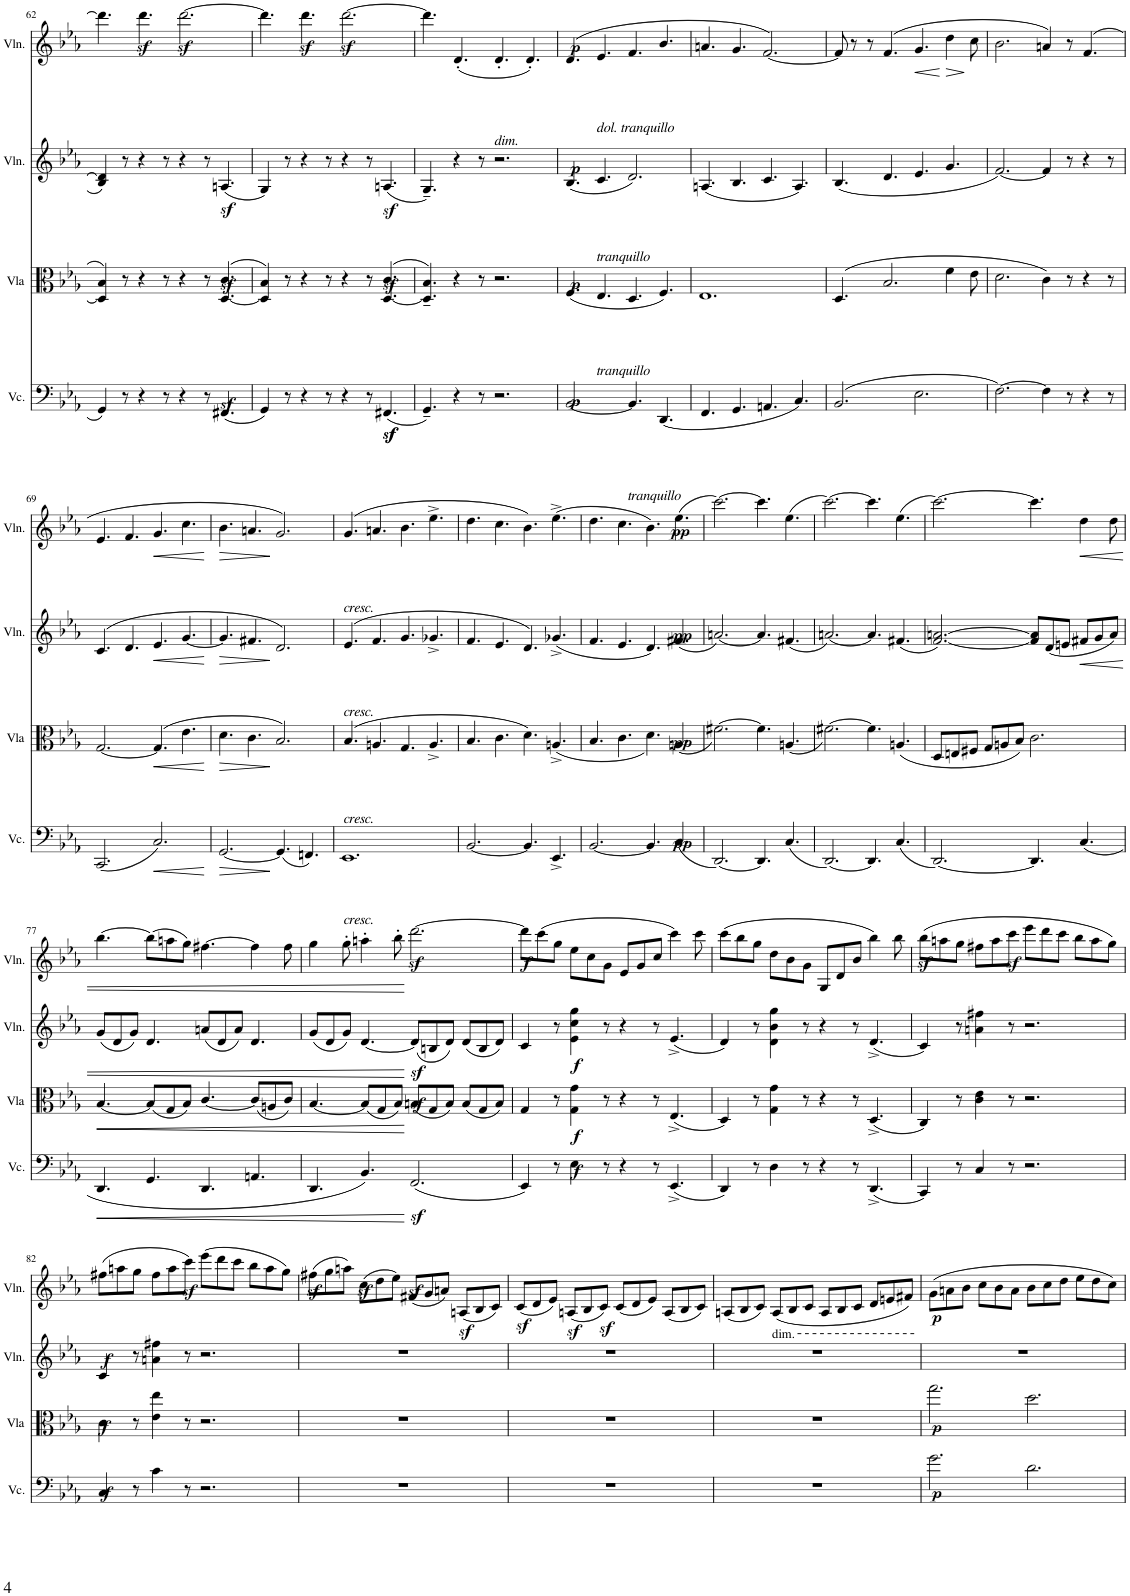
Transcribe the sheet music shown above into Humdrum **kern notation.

**kern	**dynam	**kern	**dynam	**kern	**dynam	**kern	**dynam
*part4	*part4	*part3	*part3	*part2	*part2	*part1	*part1
*staff4	*staff4	*staff3	*staff3	*staff2	*staff2	*staff1	*staff1
*I"Violoncello	*	*I"Viola	*	*I"Violin	*	*I"Violin	*
*I'Vc.	*	*I'Vla	*	*I'Vln.	*	*I'Vln.	*
!!LO:PB:g=z
*clefF4	*	*clefC3	*	*clefG2	*	*clefG2	*
*k[b-e-a-]	*	*k[b-e-a-]	*	*k[b-e-a-]	*	*k[b-e-a-]	*
*M12/8	*	*M12/8	*	*M12/8	*	*M12/8	*
=62	=62	=62	=62	=62	=62	=62	=62
4GG/	.	4D/] 4B-/	.	4B-/ 4d/]	.	4.ddd\]	.
8r	.	8r	.	8r	.	.	.
4r	.	4r	.	4r	.	4.dddz>\	.
8r	.	8r	.	8r	.	.	.
4r	.	4r	.	4r	.	[2.dddz>\	.
8r	.	8r	.	8r	.	.	.
(<4.FF#Xz>/	.	(>[4.D/z> 4.c/z>	.	(<4.Anz</	.	.	.
=63	=63	=63	=63	=63	=63	=63	=63
4GG/)	.	4D/] 4B-/)	.	4G/)	.	4.ddd\]	.
8r	.	8r	.	8r	.	.	.
4r	.	4r	.	4r	.	4.dddz>\	.
8r	.	8r	.	8r	.	.	.
4r	.	4r	.	4r	.	[2.dddz>\	.
8r	.	8r	.	8r	.	.	.
(<4.FF#Xz</	.	(>[4.D/z> 4.c/z>	.	(<4.Anz</	.	.	.
=64	=64	=64	=64	=64	=64	=64	=64
4.GG~/)	.	4.D/]~ 4.B-/~)	.	4.G~/)	.	4.ddd\]	.
4r	.	4r	.	4r	.	(<4.d'/	.
8r	.	8r	.	8r	.	.	.
!	!	!	!	!	!	!LO:TX:b:i:t=dim.	!
2.r	.	2.r	.	2.r	.	4.d'/	.
.	.	.	.	.	.	4.d'/)	.
=65	=65	=65	=65	=65	=65	=65	=65
!	!LO:DY:a	!	!LO:DY:a	!	!LO:DY:a	!	!LO:DY:a
[2.BB-/	p	(<4.F/	p	(<4.B-/	p	(>4.d/	p
!	!	!	!	!	!	!LO:TX:b:i:t=dol. tranquillo	!
!	!	!	!	!LO:TX:b:i:t=tranquillo	!	!	!
!	!	!LO:TX:b:i:t=tranquillo	!	!	!	!	!
.	.	4.E-/	.	4.c/	.	4.e-/	.
!LO:TX:b:i:t=tranquillo	!	!	!	!	!	!	!
4.BB-/]	.	4.D/	.	2.d/)	.	4.f/	.
(<4.DD/	.	4.F/)	.	.	.	4.b-/	.
=66	=66	=66	=66	=66	=66	=66	=66
4.FF/	.	1.E-	.	(<4.An/	.	4.an/	.
4.GG/	.	.	.	4.B-/	.	4.g/	.
4.AAn/	.	.	.	4.c/	.	[2.f/)	.
4.C/)	.	.	.	4.A/)	.	.	.
=67	=67	=67	=67	=67	=67	=67	=67
(>2.BB-/	.	(>4.D/	.	(<4.B-/	.	8f/]	.
.	.	.	.	.	.	8r	.
.	.	.	.	.	.	8r	.
.	.	2.B-/	.	4.d/	.	(>4.f/	.
!	!	!	!	!	!	!	!LO:HP:b
2.E-\	.	.	.	4.e-/	.	4.g/	<
!	!	!	!	!	!	!	!LO:HP:n=1:b
.	.	4f\	.	4.g/	.	4dd\	[ >
.	.	8e-\	.	.	.	8cc\	]
=68	=68	=68	=68	=68	=68	=68	=68
[2.F\)	.	2.d\	.	[2.f/)	.	2.b-\	.
4F\]	.	4c\)	.	4f/]	.	4an/)	.
8r	.	8r	.	8r	.	8r	.
4r	.	4r	.	4r	.	(>4.f/	.
8r	.	8r	.	8r	.	.	.
!!LO:LB:g=z
=69	=69	=69	=69	=69	=69	=69	=69
(<2.CC/	.	[2.G/	.	(>4.c/	.	4.e-/	.
.	.	.	.	4.d/	.	4.f/	.
!	!LO:HP:b	!	!LO:HP:b	!	!LO:HP:b	!	!LO:HP:b
2.C/)	<	(>4.G/]	<	4.e-/	<	4.g/	<
.	.	4.e-\	.	[4.g/	.	4.cc\	.
.	[	.	[	.	[	.	[
=70	=70	=70	=70	=70	=70	=70	=70
!	!LO:HP:b	!	!LO:HP:b	!	!LO:HP:b	!	!LO:HP:b
[2.GG/	>	4.d\	>	4.g/]	>	4.b-\	>
.	.	4.c\	.	4.f#X/	.	4.an/	.
(<4.GG/]	]	2.B-/)	]	2.d/)	]	2.g/)	]
4.FFn/)	.	.	.	.	.	.	.
=71	=71	=71	=71	=71	=71	=71	=71
!	!	!	!	!	!	!LO:TX:b:i:t=cresc.	!
!	!	!	!	!LO:TX:b:i:t=cresc.	!	!	!
!	!	!LO:TX:b:i:t=cresc.	!	!	!	!	!
!LO:TX:b:i:t=cresc.	!	!	!	!	!	!	!
1.EE-	.	(>4.B-/	.	(>4.e-/	.	(>4.g/	.
.	.	4.An/	.	4.f/	.	4.an/	.
.	.	4.G/	.	4.g/	.	4.b-\	.
.	.	4.A^/	.	4.g-X^/	.	4.ee-^\	.
=72	=72	=72	=72	=72	=72	=72	=72
[2.BB-/	.	4.B-/	.	4.f/	.	4.dd\	.
.	.	4.c\	.	4.e-/	.	4.cc\	.
4.BB-/]	.	4.d\)	.	4.d/)	.	4.b-\)	.
4.EE-^/	.	(<4.An^/	.	(<4.g-X^/	.	(>4.ee-^\	.
=73	=73	=73	=73	=73	=73	=73	=73
[2.BB-/	.	4.B-/	.	4.f/	.	4.dd\	.
.	.	4.c\	.	4.e-/	.	4.cc\	.
4.BB-/]	.	4.d\)	.	4.d/)	.	4.b-\)	.
!	!LO:DY:a	!	!LO:DY:a	!	!LO:DY:a	!	!LO:DY:a
(<4.C/	pp	(<4.An/	pp	(<4.f#X/	pp	(>4.ee-\	pp
=74	=74	=74	=74	=74	=74	=74	=74
[2.DD/)	.	[2.f#X\)	.	[2.an/)	.	[2.ccc\)	.
4.DD/]	.	4.f#\]	.	4.a/]	.	4.ccc\]	.
(<4.C/	.	(<4.An/	.	(<4.f#X/	.	(>4.ee-\	.
=75	=75	=75	=75	=75	=75	=75	=75
[2.DD/)	.	[2.f#X\)	.	[2.an/)	.	[2.ccc\)	.
4.DD/]	.	4.f#\]	.	4.a/]	.	4.ccc\]	.
(<4.C/	.	(<4.An/	.	(<4.f#X/	.	(>4.ee-\	.
=76	=76	=76	=76	=76	=76	=76	=76
[2.DD/)	.	8D/L	.	[2.f/ [2.an/)	.	[2.ccc\)	.
.	.	8En/	.	.	.	.	.
.	.	8F#X/J	.	.	.	.	.
.	.	8G/L	.	.	.	.	.
.	.	8An/	.	.	.	.	.
.	.	8B-/J)	.	.	.	.	.
4.DD/]	.	2.c\	.	8f/] 8a/]L	.	4.ccc\]	.
.	.	.	.	(<8d/	.	.	.
.	.	.	.	8en/J	.	.	.
!	!	!	!	!	!LO:HP:b	!	!LO:HP:b
(<4.C/	.	.	.	8f#X/L	<	4dd\	<
.	.	.	.	8g/	.	.	.
.	.	.	.	8a/J)	.	8dd\	.
!!LO:LB:g=z
=77	=77	=77	=77	=77	=77	=77	=77
!	!LO:HP:b	!	!LO:HP:b	!	!	!	!
4.DD/	<	[4.B-/	<	(<8g/L	.	[4.bb-\	.
.	.	.	.	8d/	.	.	.
.	.	.	.	8g/J)	.	.	.
4.GG/	.	(<8B-/L]	.	4.d/	.	(>8bb-\L]	.
.	.	8G/	.	.	.	8aan\	.
.	.	8B-/J)	.	.	.	8gg\J)	.
4.DD/	.	[4.c/	.	(<8an/L	.	[4.ff#X\	.
.	.	.	.	8d/	.	.	.
.	.	.	.	8a/J)	.	.	.
4.AAn/	.	(<8c/L]	.	4.d/	.	4ff#\]	.
.	.	8An/	.	.	.	.	.
.	.	8c/J)	.	.	.	8ff#\	.
=78	=78	=78	=78	=78	=78	=78	=78
4.DD/	.	[4.B-/	.	(<8g/L	.	4gg\	.
.	.	.	.	8d/	.	.	.
.	.	.	.	8g/J)	.	8gg'\	.
4.BB-/)	.	(<8B-/L]	.	[4.d/	.	4aan'\	.
.	.	8G/	.	.	.	.	.
.	.	8B-/J)	.	.	.	8bb-'\	.
(<2.FFz</	[	(<8Bnz>/L	[	(<8dz</L]	[	[2.dddz>\	[
.	.	8G/	.	8Bn/	.	.	.
.	.	8B/J)	.	8d/J)	.	.	.
.	.	(<8B/L	.	(<8d/L	.	.	.
.	.	8G/	.	8B/	.	.	.
.	.	8B/J)	.	8d/J)	.	.	.
=79	=79	=79	=79	=79	=79	=79	=79
!	!	!	!	!	!	!	!LO:DY:a
4EE-/)	.	4G/	.	4c/	.	8ddd\L]	f
.	.	.	.	.	.	(>8ccc\	.
8r	.	8r	.	8r	.	8gg\J	.
!	!LO:DY:a	!	!LO:DY:b	!	!LO:DY:b	!	!
4E-\	f	4G\ 4g\	f	4e-\ 4cc\ 4gg\	f	8ee-\L	.
.	.	.	.	.	.	8cc\	.
8r	.	8r	.	8r	.	8g\J	.
4r	.	4r	.	4r	.	8e-/L	.
.	.	.	.	.	.	8g/	.
8r	.	8r	.	8r	.	8cc/J	.
(<4.EE-^/	.	(<4.E-^/	.	(<4.e-^/	.	4ccc\)	.
.	.	.	.	.	.	8ccc\	.
=80	=80	=80	=80	=80	=80	=80	=80
4DD/)	.	4D/)	.	4d/)	.	(>8ccc\L	.
.	.	.	.	.	.	8bb-\	.
8r	.	8r	.	8r	.	8gg\J	.
4D\	.	4G\ 4g\	.	4d\ 4b-\ 4gg\	.	8dd\L	.
.	.	.	.	.	.	8b-\	.
8r	.	8r	.	8r	.	8g\J	.
4r	.	4r	.	4r	.	8G/L	.
.	.	.	.	.	.	8d/	.
8r	.	8r	.	8r	.	8b-/J	.
(<4.DD^/	.	(<4.D^/	.	(<4.d^/	.	4bb-\)	.
.	.	.	.	.	.	8bb-\	.
=81	=81	=81	=81	=81	=81	=81	=81
4CC/)	.	4C/)	.	4c/)	.	(>8bb-z>\L	.
.	.	.	.	.	.	8aan\	.
8r	.	8r	.	8r	.	8gg\J	.
4C/	.	4c\ 4e-\	.	4an\ 4ff#X\	.	8ff#X\L	.
.	.	.	.	.	.	8aa\	.
8r	.	8r	.	8r	.	8cccz>\J	.
2.r	.	2.r	.	2.r	.	8eee-\L	.
.	.	.	.	.	.	8ddd\	.
.	.	.	.	.	.	8ccc\J	.
.	.	.	.	.	.	8bb-\L	.
.	.	.	.	.	.	8aa\	.
.	.	.	.	.	.	8gg\J)	.
!!LO:LB:g=z
=82	=82	=82	=82	=82	=82	=82	=82
!	!LO:DY:a	!	!LO:DY:a	!	!LO:DY:a	!	!
4C/	f	4c\	f	4c/	f	(>8ff#X\L	.
.	.	.	.	.	.	8aan\	.
8r	.	8r	.	8r	.	8gg\J	.
4c\	.	4e-\ 4ee-\	.	4an\ 4ff#X\	.	8ff#\L	.
.	.	.	.	.	.	8aa\	.
8r	.	8r	.	8r	.	8cccz>\J)	.
2.r	.	2.r	.	2.r	.	(>8eee-\L	.
.	.	.	.	.	.	8ddd\	.
.	.	.	.	.	.	8ccc\J	.
.	.	.	.	.	.	8bb-\L	.
.	.	.	.	.	.	8aa\	.
.	.	.	.	.	.	8gg\J)	.
=83	=83	=83	=83	=83	=83	=83	=83
1.r	.	1.r	.	1.r	.	(>8ff#Xz>\L	.
.	.	.	.	.	.	8gg\	.
.	.	.	.	.	.	8aan\J)	.
.	.	.	.	.	.	(>8ccz>\L	.
.	.	.	.	.	.	8dd\	.
.	.	.	.	.	.	8ee-\J)	.
.	.	.	.	.	.	(<8f#Xz>/L	.
.	.	.	.	.	.	8g/	.
.	.	.	.	.	.	8an/J)	.
.	.	.	.	.	.	(<8Anz</L	.
.	.	.	.	.	.	8B-/	.
.	.	.	.	.	.	8c/J)	.
=84	=84	=84	=84	=84	=84	=84	=84
1.r	.	1.r	.	1.r	.	(<8cz</L	.
.	.	.	.	.	.	8d/	.
.	.	.	.	.	.	8e-/J)	.
.	.	.	.	.	.	(<8Anz</L	.
.	.	.	.	.	.	8B-/	.
.	.	.	.	.	.	8cz</J)	.
.	.	.	.	.	.	(<8c/L	.
.	.	.	.	.	.	8d/	.
.	.	.	.	.	.	8e-/J)	.
.	.	.	.	.	.	(<8A/L	.
.	.	.	.	.	.	8B-/	.
.	.	.	.	.	.	8c/J)	.
=85	=85	=85	=85	=85	=85	=85	=85
1.r	.	1.r	.	1.r	.	(<8An/L	.
.	.	.	.	.	.	8B-/	.
.	.	.	.	.	.	8c/J)	.
!	!	!	!	!	!	!LO:TX:b:t=dim.	!
.	.	.	.	.	.	(<8A/L	.
.	.	.	.	.	.	8B-/	.
.	.	.	.	.	.	8c/J	.
.	.	.	.	.	.	8A/L	.
.	.	.	.	.	.	8B-/	.
.	.	.	.	.	.	8c/J	.
.	.	.	.	.	.	8d/L	.
.	.	.	.	.	.	8en/	.
.	.	.	.	.	.	8f#X/J)	.
=86	=86	=86	=86	=86	=86	=86	=86
!	!LO:DY:a	!	!LO:DY:a	!	!	!	!LO:DY:b
2.g\	p	2.gg\	p	1.r	.	(>8g\L	p
.	.	.	.	.	.	8an\	.
.	.	.	.	.	.	8b-\J	.
.	.	.	.	.	.	8cc\L	.
.	.	.	.	.	.	8b-\	.
.	.	.	.	.	.	8a\J	.
2.d\	.	2.dd\	.	.	.	8b-\L	.
.	.	.	.	.	.	8cc\	.
.	.	.	.	.	.	8dd\J	.
.	.	.	.	.	.	8ee-\L	.
.	.	.	.	.	.	8dd\	.
.	.	.	.	.	.	8cc\J)	.
=	=	=	=	=	=	=	=
*-	*-	*-	*-	*-	*-	*-	*-
